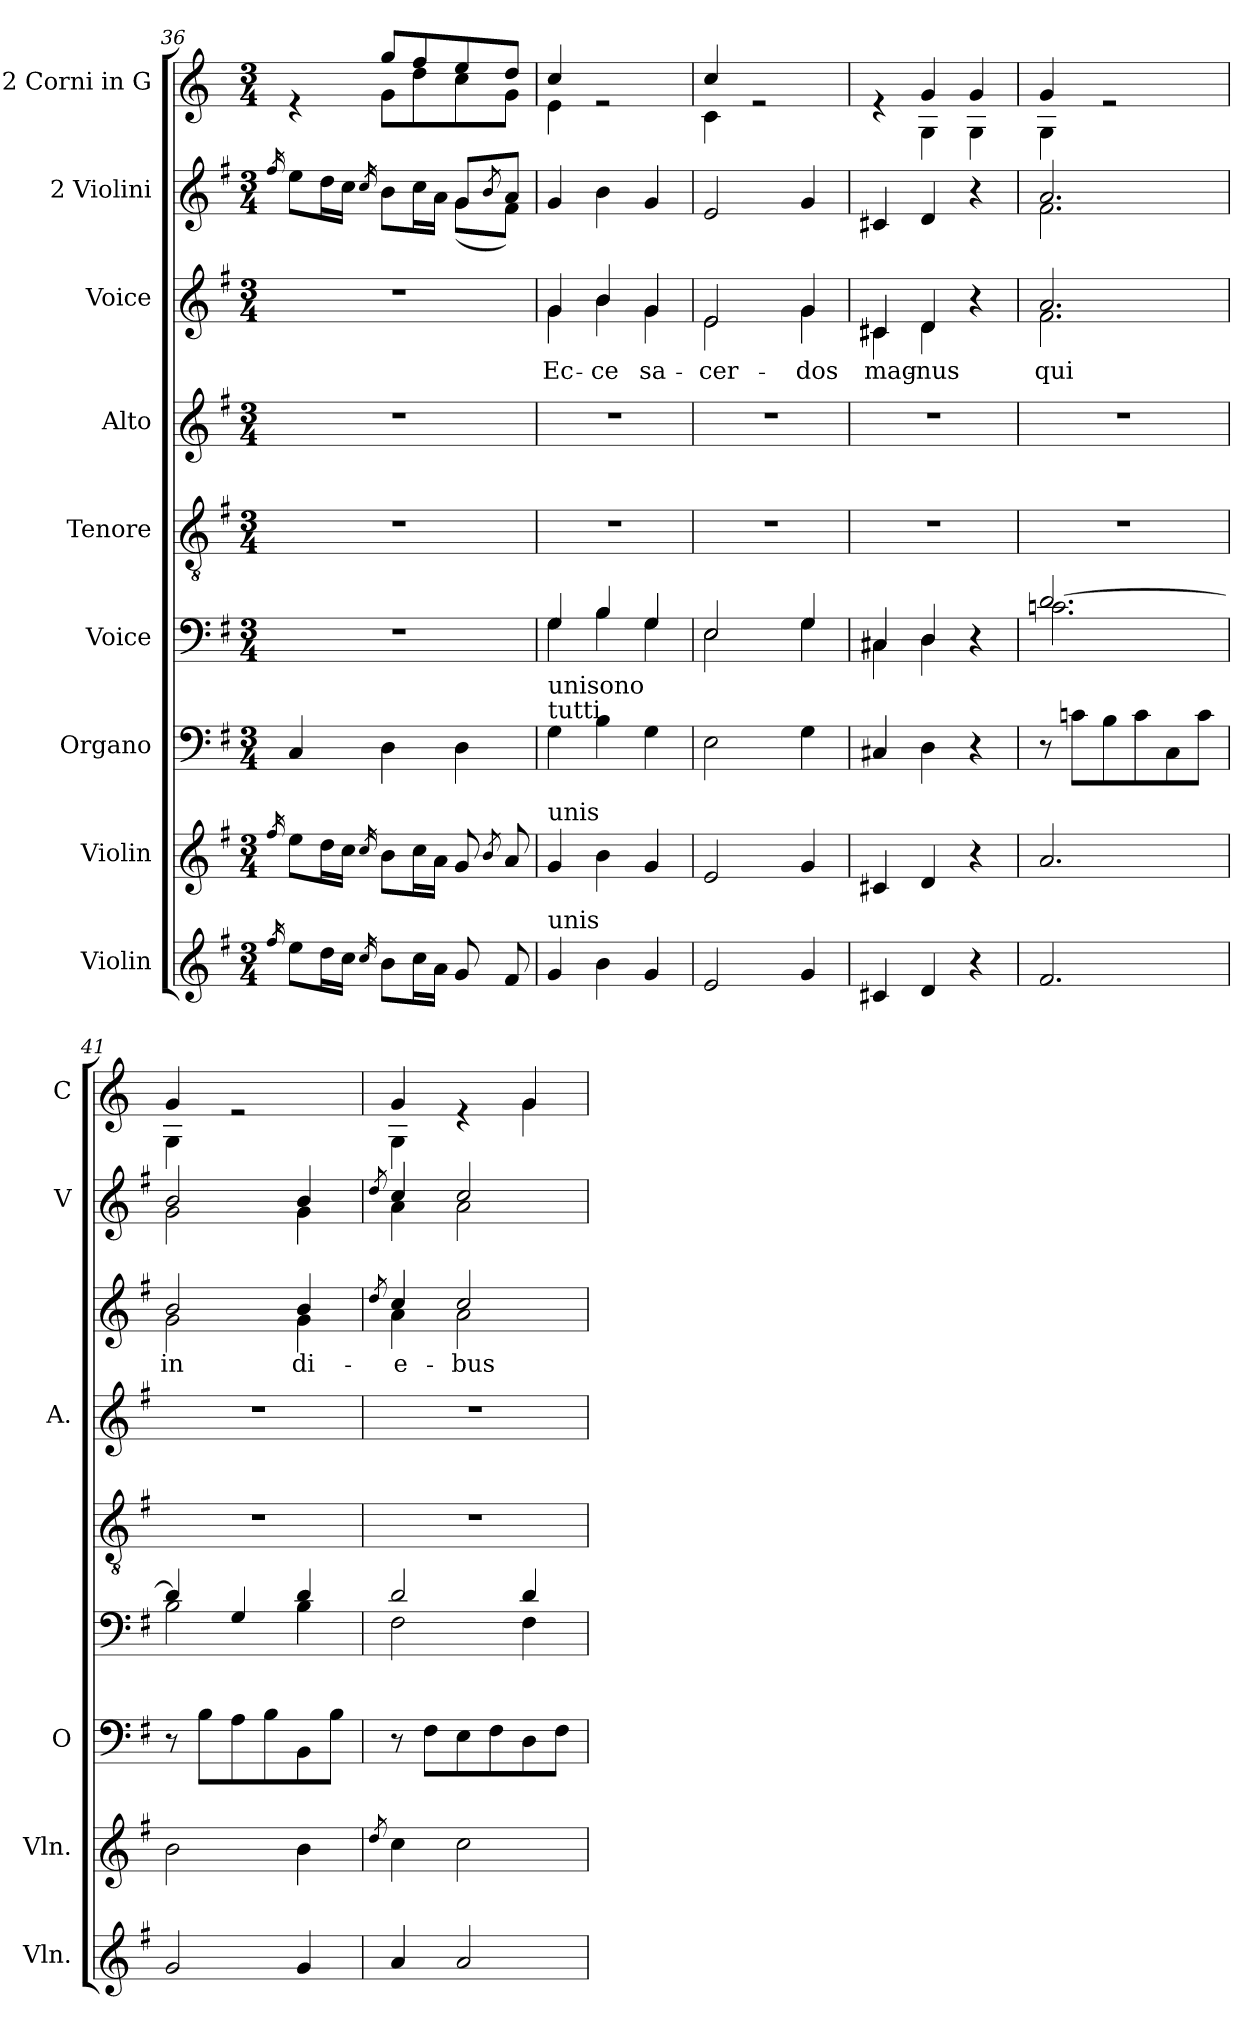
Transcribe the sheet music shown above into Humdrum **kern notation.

**kern	**kern	**kern	**kern	**kern	**kern	**kern	**text	**kern	**kern
*part9	*part8	*part7	*part6	*part5	*part4	*part3	*part3	*part2	*part1
*staff9	*staff8	*staff7	*staff6	*staff5	*staff4	*staff3	*staff3	*staff2	*staff1
*I"Violin	*I"Violin	*I"Organo	*I"Voice	*I"Tenore	*I"Alto	*I"Voice	*	*I"2 Violini	*I"2 Corni in G
*I'Vln.	*I'Vln.	*I'O	*	*	*I'A.	*	*	*I'V	*I'C
*clefG2	*clefG2	*clefF4	*clefF4	*clefGv2	*clefG2	*clefG2	*	*clefG2	*clefG2
*	*	*	*	*	*	*	*	*	*ITrd3c5
*k[f#]	*k[f#]	*k[f#]	*k[f#]	*k[f#]	*k[f#]	*k[f#]	*	*k[f#]	*k[f#]
*M3/4	*M3/4	*M3/4	*M3/4	*M3/4	*M3/4	*M3/4	*	*M3/4	*M3/4
=36	=36	=36	=36	=36	=36	=36	=36	=36	=36
16qff#/	16qff#/	.	.	.	.	.	.	16qff#/	.
*	*	*	*	*	*	*	*	*^	*^
8ee\L	8ee\L	4C/	2.r	2.r	2.r	2.r	.	8ee\L	2ryy	4re	4ryy
16dd\L	16dd\L	.	.	.	.	.	.	16dd\L	.	.	.
16cc\JJ	16cc\JJ	.	.	.	.	.	.	16cc\JJ	.	.	.
16qcc/	16qcc/	.	.	.	.	.	.	16qcc/	.	.	.
8b\L	8b\L	4D\	.	.	.	.	.	8b\L	.	8dd/L	8d\L
16cc\L	16cc\L	.	.	.	.	.	.	16cc\L	.	8cc/	8a\
16a/JJ	16a/JJ	.	.	.	.	.	.	16a\JJ	.	.	.
8g/	8g/	4D\	.	.	.	.	.	8g/L	(8g\L	8b/	8g\
.	8qb/	.	.	.	.	.	.	8qb/	.	.	.
8f#/	8a/	.	.	.	.	.	.	8a/J	8f#\J)	8a/J	8d\J
!!LO:PB:g=z	!!
=37	=37	=37	=37	=37	=37	=37	=37	=37	=37	=37	=37
*	*	*	*^	*	*	*	*	*	*	*	*
!	!	!	!	!	!	!	!	!	!LO:TX:a:t=unis	!	!	!
!	!	!LO:TX:a:t=tutti	!	!	!	!	!	!	!	!	!	!
!	!	!LO:TX:a:t=unisono	!	!	!	!	!	!	!	!	!	!
!	!LO:TX:a:t=unis	!	!	!	!	!	!	!	!	!	!	!
!LO:TX:a:t=unis	!	!	!	!	!	!	!	!	!	!	!	!
!	!	!	!	!	!	!	!	!LO:LY:b	!	!	!	!
*	*	*	*	*	*	*	*^	*	*v	*v	*	*
4g/	4g/	4G\	4G/	4G\	2.r	2.r	4g/	4g\	Ec-	4g/	4g/	4B\
!	!	!	!	!	!	!	!	!	!LO:LY:b	!	!	!
4b\	4b\	4B\	4B/	4B\	.	.	4b/	4b\	-ce	4b\	2re	2ryy
!	!	!	!	!	!	!	!	!	!LO:LY:b	!	!	!
4g/	4g/	4G\	4G/	4G\	.	.	4g/	4g\	sa-	4g/	.	.
=38	=38	=38	=38	=38	=38	=38	=38	=38	=38	=38	=38	=38
!	!	!	!	!	!	!	!	!	!LO:LY:b	!	!	!
2e/	2e/	2E\	2E/	2E\	2.r	2.r	2e/	2e\	-cer-	2e/	4g/	4G\
.	.	.	.	.	.	.	.	.	.	.	2re	2ryy
!	!	!	!	!	!	!	!	!	!LO:LY:b	!	!	!
4g/	4g/	4G\	4G/	4G\	.	.	4g/	4g\	-dos	4g/	.	.
=39	=39	=39	=39	=39	=39	=39	=39	=39	=39	=39	=39	=39
!	!	!	!	!	!	!	!	!	!LO:LY:b	!	!	!
4c#X/	4c#X/	4C#X/	4C#X/	4C#\	2.r	2.r	4c#X/	4c#\	mag-	4c#X/	4re	4ryy
!	!	!	!	!	!	!	!	!	!LO:LY:b	!	!	!
4d/	4d/	4D\	4D/	4D\	.	.	4d/	4d\	-nus	4d/	4d/	4D\
4r	4r	4r	4r	4ryy	.	.	4r	4ryy	.	4r	4d/	4D\
=40	=40	=40	=40	=40	=40	=40	=40	=40	=40	=40	=40	=40
!	!	!	!	!	!	!	!	!	!LO:LY:b	!	!	!
*	*	*	*	*	*	*	*	*	*	*^	*	*
2.f#/	2.a/	8r	[2.d/	2.cn\	2.r	2.r	2.a/	2.f#\	qui	2.a/	2.f#\	4d/	4D\
.	.	8cn\L	.	.	.	.	.	.	.	.	.	.	.
.	.	8B\	.	.	.	.	.	.	.	.	.	2re	2ryy
.	.	8c\	.	.	.	.	.	.	.	.	.	.	.
.	.	8C\	.	.	.	.	.	.	.	.	.	.	.
.	.	8c\J	.	.	.	.	.	.	.	.	.	.	.
=41	=41	=41	=41	=41	=41	=41	=41	=41	=41	=41	=41	=41	=41
!	!	!	!	!	!	!	!	!	!LO:LY:b	!	!	!	!
2g/	2b\	8r	4d/]	2B\	2.r	2.r	2b/	2g\	in	2b/	2g\	4d/	4D\
.	.	8B\L	.	.	.	.	.	.	.	.	.	.	.
.	.	8A\	4G/	.	.	.	.	.	.	.	.	2re	2ryy
.	.	8B\	.	.	.	.	.	.	.	.	.	.	.
!	!	!	!	!	!	!	!	!	!LO:LY:b	!	!	!	!
4g/	4b\	8BB\	4d/	4B\	.	.	4b/	4g\	di-	4b/	4g\	.	.
.	.	8B\J	.	.	.	.	.	.	.	.	.	.	.
=42	=42	=42	=42	=42	=42	=42	=42	=42	=42	=42	=42	=42	=42
.	8qdd/	.	.	.	.	.	8qdd/	.	.	8qdd/	.	.	.
!	!	!	!	!	!	!	!	!	!LO:LY:b	!	!	!	!
4a/	4cc\	8r	2d/	2F#\	2.r	2.r	4cc/	4a\	-e-	4cc/	4a\	4d/	4D\
.	.	8F#\L	.	.	.	.	.	.	.	.	.	.	.
!	!	!	!	!	!	!	!	!	!LO:LY:b	!	!	!	!
2a/	2cc\	8E\	.	.	.	.	2cc/	2a\	-bus	2cc/	2a\	4re	4ryy
.	.	8F#\	.	.	.	.	.	.	.	.	.	.	.
.	.	8D\	4d/	4F#\	.	.	.	.	.	.	.	4d/	4d\
.	.	8F#\J	.	.	.	.	.	.	.	.	.	.	.
*	*	*	*	*	*	*	*v	*v	*	*	*	*v	*v
*	*	*	*v	*v	*	*	*	*	*v	*v	*
=	=	=	=	=	=	=	=	=	=
*-	*-	*-	*-	*-	*-	*-	*-	*-	*-
